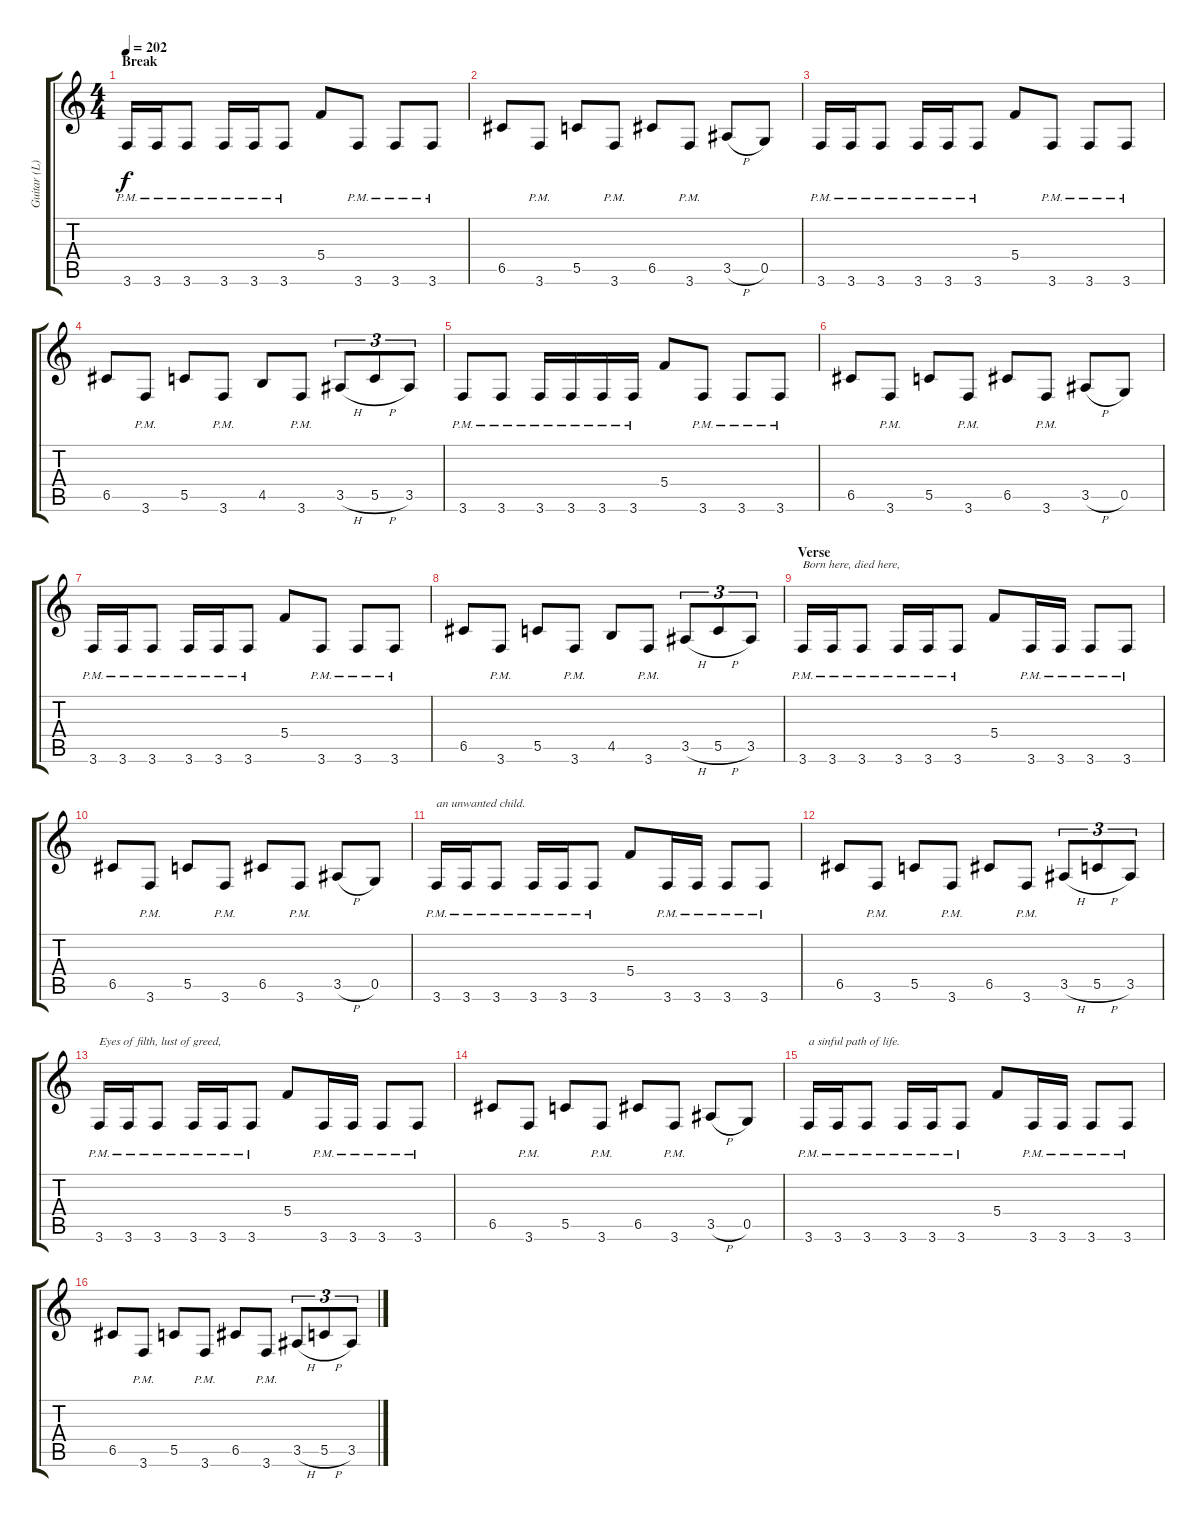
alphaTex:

\track ("Guitar (L)" "Guitar (L)") {instrument distortionguitar}
\staff {score tabs}
\tuning (D4 A3 F3 C3 G2 D2) {hide}
\ts (4 4)
\section ("" "Break")
\tempo 202
\clef g2
\ks c
3.6{pm}.16{dy f} 3.6{pm}.16 3.6{pm}.8 3.6{pm}.16 3.6{pm}.16 3.6{pm}.8 5.4.8 3.6{pm}.8 3.6{pm}.8 3.6{pm}.8 |
6.5.8 3.6{pm}.8 5.5.8 3.6{pm}.8 6.5.8 3.6{pm}.8 3.5{h}.8 0.5.8 |
3.6{pm}.16 3.6{pm}.16 3.6{pm}.8 3.6{pm}.16 3.6{pm}.16 3.6{pm}.8 5.4.8 3.6{pm}.8 3.6{pm}.8 3.6{pm}.8 |
6.5.8 3.6{pm}.8 5.5.8 3.6{pm}.8 4.5.8 3.6{pm}.8 3.5{h}.8{tu (3 2)} 5.5{h}.8{tu (3 2)} 3.5.8{tu (3 2)} |
3.6{pm}.8 3.6{pm}.8 3.6{pm}.16 3.6{pm}.16 3.6{pm}.16 3.6{pm}.16 5.4.8 3.6{pm}.8 3.6{pm}.8 3.6{pm}.8 |
6.5.8 3.6{pm}.8 5.5.8 3.6{pm}.8 6.5.8 3.6{pm}.8 3.5{h}.8 0.5.8 |
3.6{pm}.16 3.6{pm}.16 3.6{pm}.8 3.6{pm}.16 3.6{pm}.16 3.6{pm}.8 5.4.8 3.6{pm}.8 3.6{pm}.8 3.6{pm}.8 |
6.5.8 3.6{pm}.8 5.5.8 3.6{pm}.8 4.5.8 3.6{pm}.8 3.5{h}.8{tu (3 2)} 5.5{h}.8{tu (3 2)} 3.5.8{tu (3 2)} |
\section ("" "Verse")
3.6{pm}.16{txt "Born here, died here,"} 3.6{pm}.16 3.6{pm}.8 3.6{pm}.16 3.6{pm}.16 3.6{pm}.8 5.4.8 3.6{pm}.16 3.6{pm}.16 3.6{pm}.8 3.6{pm}.8 |
6.5.8 3.6{pm}.8 5.5.8 3.6{pm}.8 6.5.8 3.6{pm}.8 3.5{h}.8 0.5.8 |
3.6{pm}.16{txt "an unwanted child."} 3.6{pm}.16 3.6{pm}.8 3.6{pm}.16 3.6{pm}.16 3.6{pm}.8 5.4.8 3.6{pm}.16 3.6{pm}.16 3.6{pm}.8 3.6{pm}.8 |
6.5.8 3.6{pm}.8 5.5.8 3.6{pm}.8 6.5.8 3.6{pm}.8 3.5{h}.8{tu (3 2)} 5.5{h}.8{tu (3 2)} 3.5.8{tu (3 2)} |
3.6{pm}.16{txt "Eyes of filth, lust of greed,"} 3.6{pm}.16 3.6{pm}.8 3.6{pm}.16 3.6{pm}.16 3.6{pm}.8 5.4.8 3.6{pm}.16 3.6{pm}.16 3.6{pm}.8 3.6{pm}.8 |
6.5.8 3.6{pm}.8 5.5.8 3.6{pm}.8 6.5.8 3.6{pm}.8 3.5{h}.8 0.5.8 |
3.6{pm}.16{txt "a sinful path of life."} 3.6{pm}.16 3.6{pm}.8 3.6{pm}.16 3.6{pm}.16 3.6{pm}.8 5.4.8 3.6{pm}.16 3.6{pm}.16 3.6{pm}.8 3.6{pm}.8 |
6.5.8 3.6{pm}.8 5.5.8 3.6{pm}.8 6.5.8 3.6{pm}.8 3.5{h}.8{tu (3 2)} 5.5{h}.8{tu (3 2)} 3.5.8{tu (3 2)}
